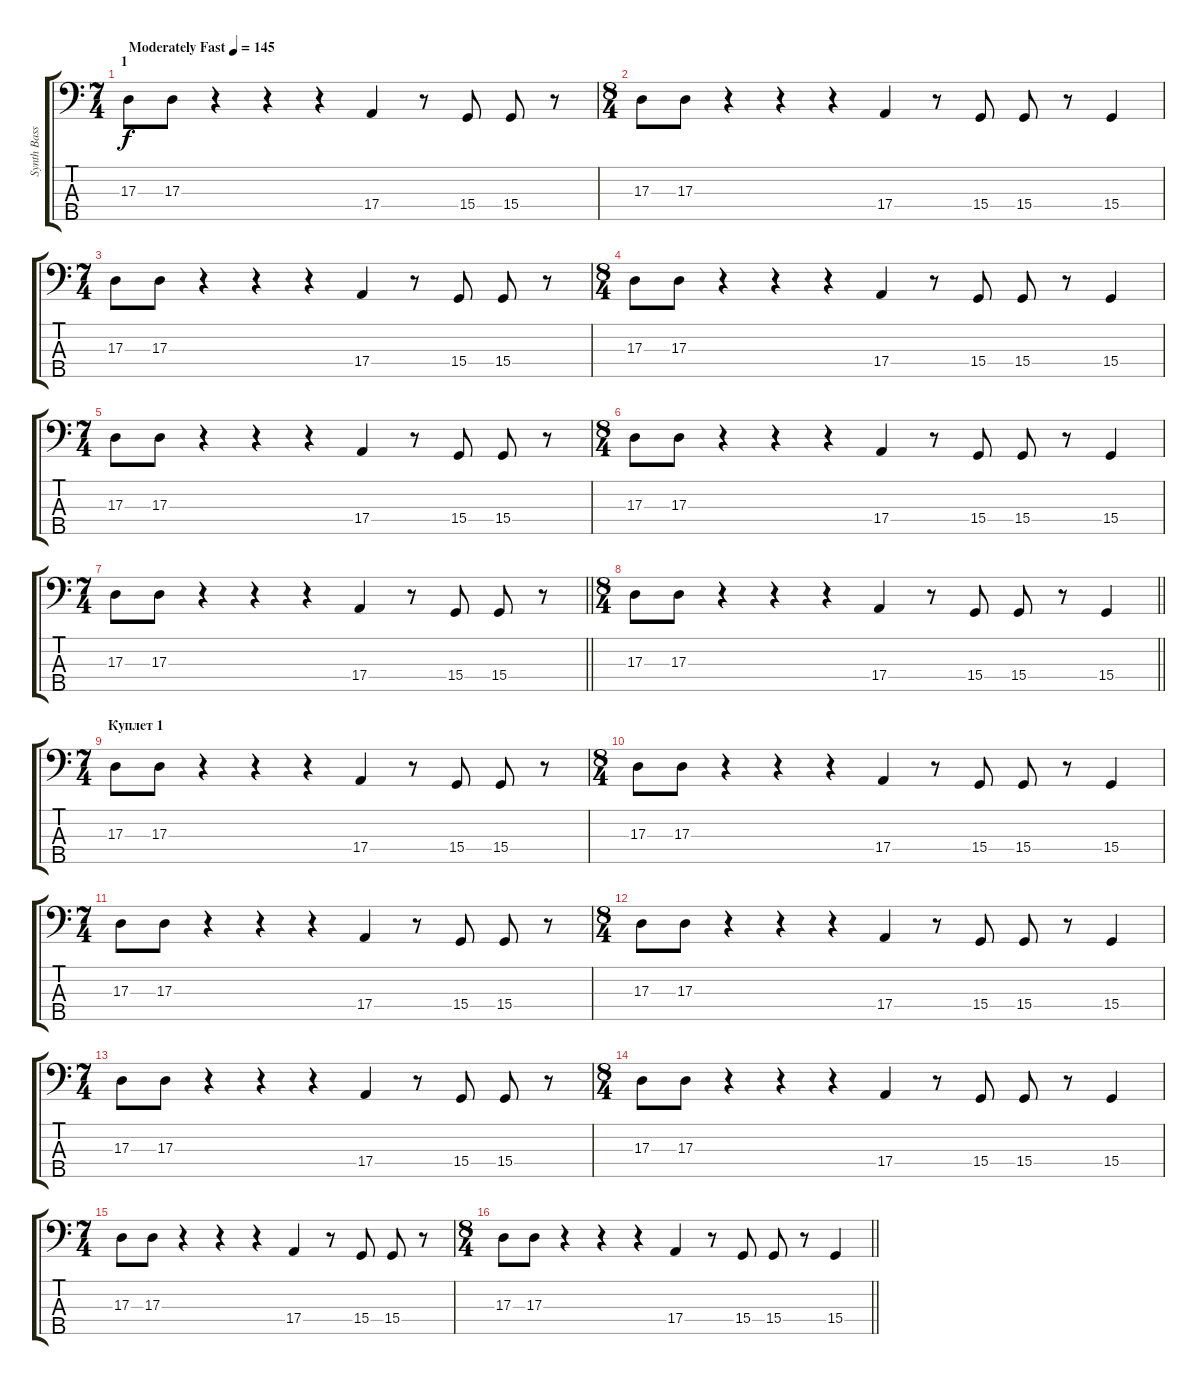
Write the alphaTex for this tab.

\track ("Synth Bass" "Synth Bass") {instrument lead2sawtooth}
\staff {score tabs}
\tuning (G2 D2 A1 E1 B0) {hide}
\ts (7 4)
\section ("" "1")
\tempo (145 "Moderately Fast")
\clef f4
\ks c
17.3.8{dy f instrument lead2sawtooth} 17.3.8 r.4 r.4 r.4 17.4.4 r.8 15.4.8 15.4.8 r.8 |
\ts (8 4)
17.3.8 17.3.8 r.4 r.4 r.4 17.4.4 r.8 15.4.8 15.4.8 r.8 15.4.4 |
\ts (7 4)
17.3.8 17.3.8 r.4 r.4 r.4 17.4.4 r.8 15.4.8 15.4.8 r.8 |
\ts (8 4)
17.3.8 17.3.8 r.4 r.4 r.4 17.4.4 r.8 15.4.8 15.4.8 r.8 15.4.4 |
\ts (7 4)
17.3.8 17.3.8 r.4 r.4 r.4 17.4.4 r.8 15.4.8 15.4.8 r.8 |
\ts (8 4)
17.3.8 17.3.8 r.4 r.4 r.4 17.4.4 r.8 15.4.8 15.4.8 r.8 15.4.4 |
\ts (7 4)
\barLineRight lightlight
17.3.8 17.3.8 r.4 r.4 r.4 17.4.4 r.8 15.4.8 15.4.8 r.8 |
\ts (8 4)
\barLineRight lightlight
17.3.8 17.3.8 r.4 r.4 r.4 17.4.4 r.8 15.4.8 15.4.8 r.8 15.4.4 |
\ts (7 4)
\section ("" "Куплет 1")
17.3.8 17.3.8 r.4 r.4 r.4 17.4.4 r.8 15.4.8 15.4.8 r.8 |
\ts (8 4)
17.3.8 17.3.8 r.4 r.4 r.4 17.4.4 r.8 15.4.8 15.4.8 r.8 15.4.4 |
\ts (7 4)
17.3.8 17.3.8 r.4 r.4 r.4 17.4.4 r.8 15.4.8 15.4.8 r.8 |
\ts (8 4)
17.3.8 17.3.8 r.4 r.4 r.4 17.4.4 r.8 15.4.8 15.4.8 r.8 15.4.4 |
\ts (7 4)
17.3.8 17.3.8 r.4 r.4 r.4 17.4.4 r.8 15.4.8 15.4.8 r.8 |
\ts (8 4)
17.3.8 17.3.8 r.4 r.4 r.4 17.4.4 r.8 15.4.8 15.4.8 r.8 15.4.4 |
\ts (7 4)
17.3.8 17.3.8 r.4 r.4 r.4 17.4.4 r.8 15.4.8 15.4.8 r.8 |
\ts (8 4)
\barLineRight lightlight
17.3.8 17.3.8 r.4 r.4 r.4 17.4.4 r.8 15.4.8 15.4.8 r.8 15.4.4
